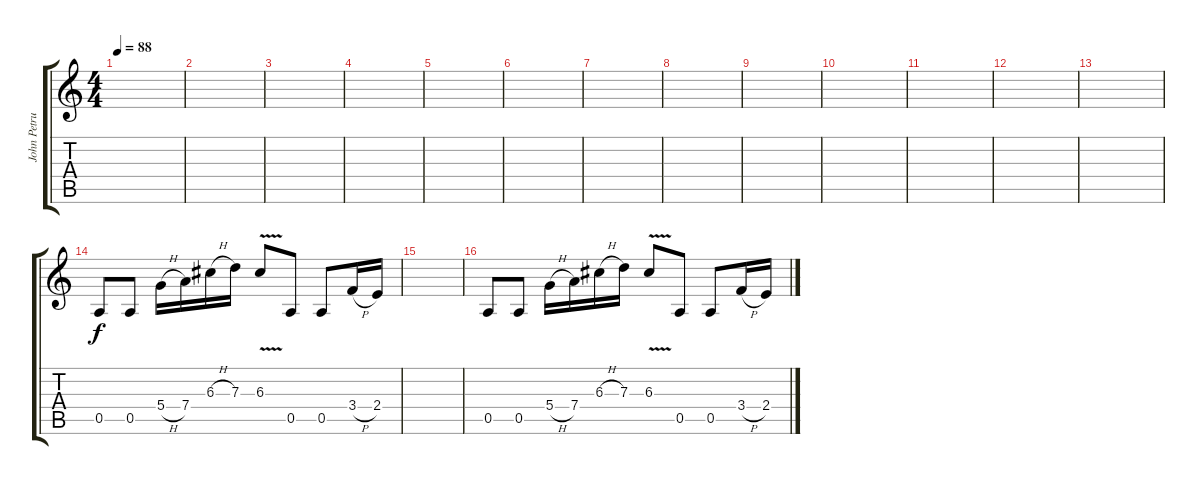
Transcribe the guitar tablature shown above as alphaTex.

\track ("John Petrucci" "John Petru") {instrument distortionguitar}
\staff {score tabs}
\tuning (E4 B3 G3 D3 A2 D2) {hide}
\ts (4 4)
\tempo 88
\clef g2
\ks c
|
|
|
|
|
|
|
|
|
|
|
|
|
0.5.8{volume 10} 0.5.8 5.4{h}.16 7.4.16 6.3{h}.16 7.3.16 6.3{v}.8 0.5.8 0.5.8 3.4{h}.16 2.4.16 |
|
0.5.8{volume 10} 0.5.8 5.4{h}.16 7.4.16 6.3{h}.16 7.3.16 6.3{v}.8 0.5.8 0.5.8 3.4{h}.16 2.4.16
